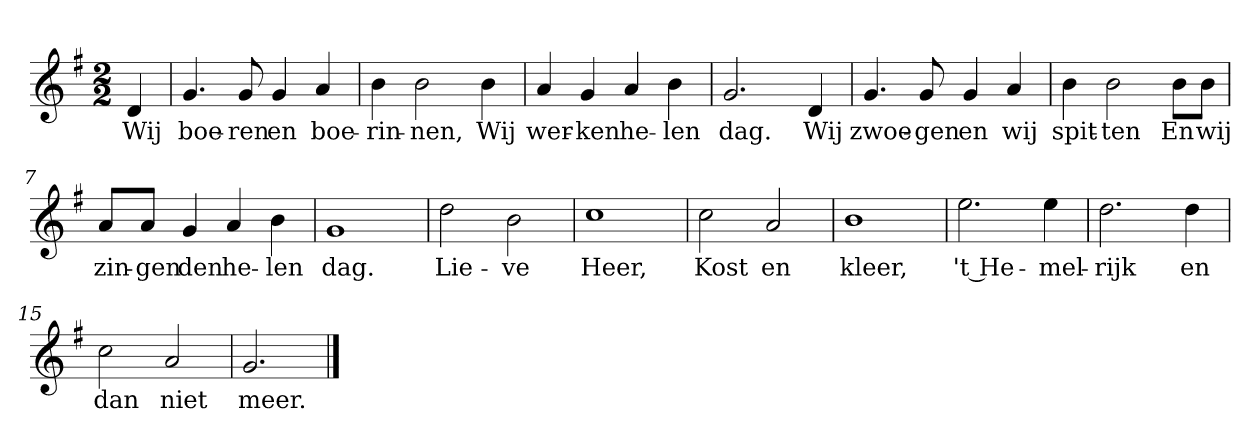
**kern	**text
*part1	*part1
*staff1	*staff1
*clefG2	*
*k[f#]	*
*G:	*
*M2/2	*
*MM120	*
=	=
4d	Wij
=1	=1
4.g	boe-
8g	-ren
4g	en
4a	boe-
=2	=2
4b	-rin-
2b	-nen,
4b	Wij
=3	=3
4a	wer-
4g	-ken
4a	he-
4b	-len
=4	=4
2.g	dag.
4d	Wij
=5	=5
4.g	zwoe-
8g	-gen
4g	en
4a	wij
=6	=6
4b	spit-
2b	-ten
8b\L	En
8b\J	wij
=7	=7
8a/L	zin-
8a/J	-gen
4g	den
4a	he-
4b	-len
=8	=8
1g	dag.
=9	=9
2dd	Lie-
2b	-ve
=10	=10
1cc	Heer,
=11	=11
2cc	Kost
2a	en
=12	=12
1b	kleer,
=13	=13
2.ee	't He-
4ee	-mel-
=14	=14
2.dd	-rijk
4dd	en
=15	=15
2cc	dan
2a	niet
=16	=16
2.g	meer.
==	==
*-	*-
